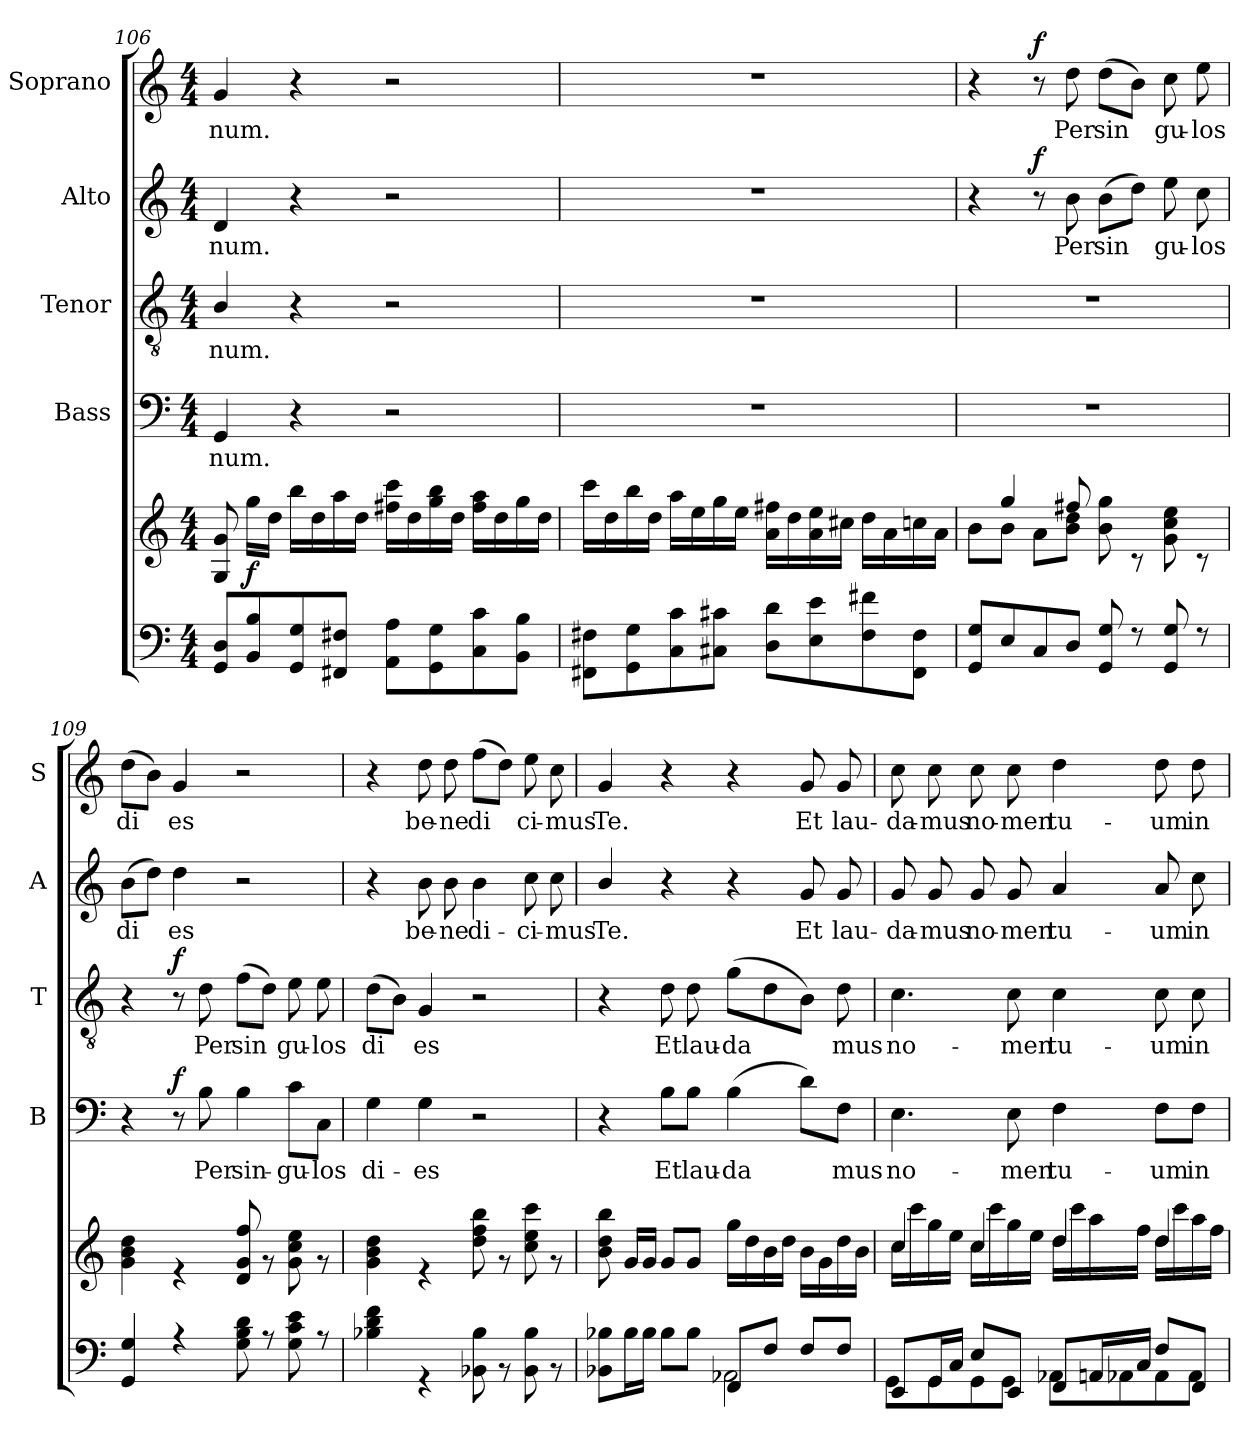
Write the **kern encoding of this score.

**kern	**kern	**dynam	**kern	**text	**dynam	**kern	**text	**dynam	**kern	**text	**dynam	**kern	**text	**dynam
*part6	*part5	*part5	*part4	*part4	*part4	*part3	*part3	*part3	*part2	*part2	*part2	*part1	*part1	*part1
*staff6	*staff5	*staff5	*staff4	*staff4	*staff4	*staff3	*staff3	*staff3	*staff2	*staff2	*staff2	*staff1	*staff1	*staff1
*	*	*	*I"Bass	*	*	*I"Tenor	*	*	*I"Alto	*	*	*I"Soprano	*	*
*	*	*	*I'B	*	*	*I'T	*	*	*I'A	*	*	*I'S	*	*
*clefF4	*clefG2	*	*clefF4	*	*	*clefGv2	*	*	*clefG2	*	*	*clefG2	*	*
*k[]	*k[]	*	*k[]	*	*	*k[]	*	*	*k[]	*	*	*k[]	*	*
*C:	*C:	*	*C:	*	*	*C:	*	*	*C:	*	*	*C:	*	*
*M4/4	*M4/4	*	*M4/4	*	*	*M4/4	*	*	*M4/4	*	*	*M4/4	*	*
=106	=106	=106	=106	=106	=106	=106	=106	=106	=106	=106	=106	=106	=106	=106
!	!	!	!	!LO:LY:b	!	!	!LO:LY:b	!	!	!LO:LY:b	!	!	!LO:LY:b	!
8GG/ 8D/L	8G/ 8g/	.	4GG/	num.	.	4B/	-num.	.	4d/	num.	.	4g/	num.	.
!	!	!LO:DY:b	!	!	!	!	!	!	!	!	!	!	!	!
8BB/ 8B/	16gg\LL	f	.	.	.	.	.	.	.	.	.	.	.	.
.	16dd\JJ	.	.	.	.	.	.	.	.	.	.	.	.	.
8GG/ 8G/	16bb\LL	.	4r	.	.	4r	.	.	4r	.	.	4r	.	.
.	16dd\	.	.	.	.	.	.	.	.	.	.	.	.	.
8FF#X/ 8F#X/J	16aa\	.	.	.	.	.	.	.	.	.	.	.	.	.
.	16dd\JJ	.	.	.	.	.	.	.	.	.	.	.	.	.
8AA\ 8A\L	16ff#X\ 16ccc\LL	.	2r	.	.	2r	.	.	2r	.	.	2r	.	.
.	16dd\	.	.	.	.	.	.	.	.	.	.	.	.	.
8GG\ 8G\	16gg\ 16bb\	.	.	.	.	.	.	.	.	.	.	.	.	.
.	16dd\JJ	.	.	.	.	.	.	.	.	.	.	.	.	.
8C\ 8c\	16ff#\ 16aa\LL	.	.	.	.	.	.	.	.	.	.	.	.	.
.	16dd\	.	.	.	.	.	.	.	.	.	.	.	.	.
8BB\ 8B\J	16gg\	.	.	.	.	.	.	.	.	.	.	.	.	.
.	16dd\JJ	.	.	.	.	.	.	.	.	.	.	.	.	.
=107	=107	=107	=107	=107	=107	=107	=107	=107	=107	=107	=107	=107	=107	=107
8FF#X\ 8F#X\L	16ccc\LL	.	1r	.	.	1r	.	.	1r	.	.	1r	.	.
.	16dd\	.	.	.	.	.	.	.	.	.	.	.	.	.
8GG\ 8G\	16bb\	.	.	.	.	.	.	.	.	.	.	.	.	.
.	16dd\JJ	.	.	.	.	.	.	.	.	.	.	.	.	.
8C\ 8c\	16aa\LL	.	.	.	.	.	.	.	.	.	.	.	.	.
.	16ee\	.	.	.	.	.	.	.	.	.	.	.	.	.
8C#X\ 8c#X\J	16gg\	.	.	.	.	.	.	.	.	.	.	.	.	.
.	16ee\JJ	.	.	.	.	.	.	.	.	.	.	.	.	.
8D\ 8d\L	16a\ 16ff#X\LL	.	.	.	.	.	.	.	.	.	.	.	.	.
.	16dd\	.	.	.	.	.	.	.	.	.	.	.	.	.
8E\ 8e\	16a\ 16ee\	.	.	.	.	.	.	.	.	.	.	.	.	.
.	16cc#X\JJ	.	.	.	.	.	.	.	.	.	.	.	.	.
8F#\ 8f#X\	16dd\LL	.	.	.	.	.	.	.	.	.	.	.	.	.
.	16a\	.	.	.	.	.	.	.	.	.	.	.	.	.
8FF#\ 8F#\J	16ccn\	.	.	.	.	.	.	.	.	.	.	.	.	.
.	16a\JJ	.	.	.	.	.	.	.	.	.	.	.	.	.
!!LO:LB:g=z
=108	=108	=108	=108	=108	=108	=108	=108	=108	=108	=108	=108	=108	=108	=108
*^	*^	*	*	*	*	*	*	*	*	*	*	*	*	*
8GG/ 8G/L	1ryy	8ryy	8b\L	.	1r	.	.	1r	.	.	4r	.	.	4r	.	.
8E/	.	4gg/	8b\J	.	.	.	.	.	.	.	.	.	.	.	.	.
!	!	!	!	!	!	!	!	!	!	!	!	!	!LO:DY:b	!	!	!LO:DY:b
8C/	.	.	8a\L	.	.	.	.	.	.	.	8r	.	f	8r	.	f
!	!	!	!	!	!	!	!	!	!	!	!	!LO:LY:b	!	!	!LO:LY:b	!
8D/J	.	8ff#X/	8b\ 8dd\J	.	.	.	.	.	.	.	8b\	Per	.	8dd\	Per	.
!	!	!	!	!	!	!	!	!	!	!	!	!LO:LY:b	!	!	!LO:LY:b	!
8GG/ 8G/	.	2ryy	8b\ 8gg\	.	.	.	.	.	.	.	(>8b\L	sin­	.	(>8dd\L	sin­	.
8r	.	.	8rc	.	.	.	.	.	.	.	8dd\J)	.	.	8b\J)	.	.
!	!	!	!	!	!	!	!	!	!	!	!	!LO:LY:b	!	!	!LO:LY:b	!
8GG/ 8G/	.	.	8g\ 8cc\ 8ee\	.	.	.	.	.	.	.	8ee\	gu-	.	8cc\	gu-	.
!	!	!	!	!	!	!	!	!	!	!	!	!LO:LY:b	!	!	!LO:LY:b	!
8r	.	.	8rc	.	.	.	.	.	.	.	8cc\	-los	.	8ee\	-los	.
=109	=109	=109	=109	=109	=109	=109	=109	=109	=109	=109	=109	=109	=109	=109	=109	=109
!	!	!	!	!	!	!	!	!	!	!	!	!LO:LY:b	!	!	!LO:LY:b	!
4GG/ 4G/	1ryy	1ryy	4g\ 4b\ 4dd\	.	4r	.	.	4r	.	.	(>8b\L	di­	.	(>8dd\L	di­	.
.	.	.	.	.	.	.	.	.	.	.	8dd\J)	.	.	8b\J)	.	.
!	!	!	!	!	!	!	!LO:DY:b	!	!	!LO:DY:b	!	!LO:LY:b	!	!	!LO:LY:b	!
4r	.	.	4r	.	8r	.	f	8r	.	f	4dd\	es	.	4g/	es	.
!	!	!	!	!	!	!LO:LY:b	!	!	!LO:LY:b	!	!	!	!	!	!	!
.	.	.	.	.	8B\	Per	.	8d\	Per	.	.	.	.	.	.	.
!	!	!	!	!	!	!LO:LY:b	!	!	!LO:LY:b	!	!	!	!	!	!	!
8G\ 8B\ 8d\	.	.	8d/ 8g/ 8ff/	.	4B\	sin-	.	(>8f\L	sin­	.	2r	.	.	2r	.	.
8r	.	.	8r	.	.	.	.	8d\J)	.	.	.	.	.	.	.	.
!	!	!	!	!	!	!LO:LY:b	!	!	!LO:LY:b	!	!	!	!	!	!	!
8G\ 8c\ 8e\	.	.	8g\ 8cc\ 8ee\	.	8c\L	-gu-	.	8e\	gu-	.	.	.	.	.	.	.
!	!	!	!	!	!	!LO:LY:b	!	!	!LO:LY:b	!	!	!	!	!	!	!
8r	.	.	8r	.	8C\J	-los	.	8e\	-los	.	.	.	.	.	.	.
=110	=110	=110	=110	=110	=110	=110	=110	=110	=110	=110	=110	=110	=110	=110	=110	=110
!	!	!	!	!	!	!LO:LY:b	!	!	!LO:LY:b	!	!	!	!	!	!	!
1ryy	4B-X\ 4d\ 4f\	1ryy	4g\ 4b\ 4dd\	.	4G\	di-	.	(>8d\L	di­	.	4r	.	.	4r	.	.
.	.	.	.	.	.	.	.	8B\J)	.	.	.	.	.	.	.	.
!	!	!	!	!	!	!LO:LY:b	!	!	!LO:LY:b	!	!	!LO:LY:b	!	!	!LO:LY:b	!
.	4r	.	4r	.	4G\	-es	.	4G/	es	.	8b\	be-	.	8dd\	be-	.
!	!	!	!	!	!	!	!	!	!	!	!	!LO:LY:b	!	!	!LO:LY:b	!
.	.	.	.	.	.	.	.	.	.	.	8b\	-ne	.	8dd\	-ne	.
!	!	!	!	!	!	!	!	!	!	!	!	!LO:LY:b	!	!	!LO:LY:b	!
.	8BB-X\ 8B-\	.	8dd\ 8ff\ 8bb\	.	2r	.	.	2r	.	.	4b\	di-	.	(>8ff\L	di­	.
.	8r	.	8r	.	.	.	.	.	.	.	.	.	.	8dd\J)	.	.
!	!	!	!	!	!	!	!	!	!	!	!	!LO:LY:b	!	!	!LO:LY:b	!
.	8BB-\ 8B-\	.	8cc\ 8ee\ 8ccc\	.	.	.	.	.	.	.	8cc\	-ci-	.	8ee\	ci-	.
!	!	!	!	!	!	!	!	!	!	!	!	!LO:LY:b	!	!	!LO:LY:b	!
.	8r	.	8r	.	.	.	.	.	.	.	8cc\	-mus	.	8cc\	-mus	.
=111	=111	=111	=111	=111	=111	=111	=111	=111	=111	=111	=111	=111	=111	=111	=111	=111
!	!	!	!	!	!	!	!	!	!	!	!	!LO:LY:b	!	!	!LO:LY:b	!
2ryy	8BB-X\ 8B-X\L	4ryy	8b\ 8dd\ 8bb\	.	4r	.	.	4r	.	.	4b/	Te.	.	4g/	Te.	.
.	16B-\L	.	16g/LL	.	.	.	.	.	.	.	.	.	.	.	.	.
.	16B-\JJ	.	16g/JJ	.	.	.	.	.	.	.	.	.	.	.	.	.
!	!	!	!	!	!	!LO:LY:b	!	!	!LO:LY:b	!	!	!	!	!	!	!
.	8B-\L	4ryy	8g/L	.	8B\L	Et	.	8d\	Et	.	4r	.	.	4r	.	.
!	!	!	!	!	!	!LO:LY:b	!	!	!LO:LY:b	!	!	!	!	!	!	!
.	8B-\J	.	8g/J	.	8B\J	lau-	.	8d\	lau-	.	.	.	.	.	.	.
!	!	!	!	!	!	!LO:LY:b	!	!	!LO:LY:b	!	!	!	!	!	!	!
8FF/L	2AA-X\	2ryy	16gg\LL	.	(>4B\	-da­	.	(>8g\L	-da­	.	4r	.	.	4r	.	.
.	.	.	16dd\	.	.	.	.	.	.	.	.	.	.	.	.	.
8F/J	.	.	16b\	.	.	.	.	8d\	.	.	.	.	.	.	.	.
.	.	.	16dd\JJ	.	.	.	.	.	.	.	.	.	.	.	.	.
!	!	!	!	!	!	!	!	!	!	!	!	!LO:LY:b	!	!	!LO:LY:b	!
8F/L	.	.	16b\LL	.	8d\L)	.	.	8B\J)	.	.	8g/	Et	.	8g/	Et	.
.	.	.	16g\	.	.	.	.	.	.	.	.	.	.	.	.	.
!	!	!	!	!	!	!LO:LY:b	!	!	!LO:LY:b	!	!	!LO:LY:b	!	!	!LO:LY:b	!
8F/J	.	.	16dd\	.	8F\J	mus	.	8d\	mus	.	8g/	lau-	.	8g/	lau-	.
.	.	.	16b\JJ	.	.	.	.	.	.	.	.	.	.	.	.	.
!!LO:LB:g=z
=112	=112	=112	=112	=112	=112	=112	=112	=112	=112	=112	=112	=112	=112	=112	=112	=112
!	!	!	!	!	!	!LO:LY:b	!	!	!LO:LY:b	!	!	!LO:LY:b	!	!	!LO:LY:b	!
8EE/L	8GG\L	4cc/	16cc\LL	.	4.E\	no-	.	4.c\	no-	.	8g/	-da-	.	8cc\	-da-	.
.	.	.	16ccc\	.	.	.	.	.	.	.	.	.	.	.	.	.
!	!	!	!	!	!	!	!	!	!	!	!	!LO:LY:b	!	!	!LO:LY:b	!
16GG/L	8GG\	.	16gg\	.	.	.	.	.	.	.	8g/	-mus	.	8cc\	-mus	.
16C/JJ	.	.	16ee\JJ	.	.	.	.	.	.	.	.	.	.	.	.	.
!	!	!	!	!	!	!	!	!	!	!	!	!LO:LY:b	!	!	!LO:LY:b	!
8E/L	8GG\	4cc/	16cc\LL	.	.	.	.	.	.	.	8g/	no-	.	8cc\	no-	.
.	.	.	16ccc\	.	.	.	.	.	.	.	.	.	.	.	.	.
!	!	!	!	!	!	!LO:LY:b	!	!	!LO:LY:b	!	!	!LO:LY:b	!	!	!LO:LY:b	!
8EE/J	8GG\J	.	16gg\	.	8E\	-men	.	8c\	-men	.	8g/	-men	.	8cc\	-men	.
.	.	.	16ee\JJ	.	.	.	.	.	.	.	.	.	.	.	.	.
!	!	!	!	!	!	!LO:LY:b	!	!	!LO:LY:b	!	!	!LO:LY:b	!	!	!LO:LY:b	!
8FF/L	8AA-X\L	4dd/	16dd\LL	.	4F\	tu-	.	4c\	tu-	.	4a/	tu-	.	4dd\	tu-	.
.	.	.	16ccc\	.	.	.	.	.	.	.	.	.	.	.	.	.
16AA/L	8AA-X\	.	16aa\	.	.	.	.	.	.	.	.	.	.	.	.	.
16C/JJ	.	.	16ff\JJ	.	.	.	.	.	.	.	.	.	.	.	.	.
!	!	!	!	!	!	!LO:LY:b	!	!	!LO:LY:b	!	!	!LO:LY:b	!	!	!LO:LY:b	!
8F/L	8AA-\	4dd/	16dd\LL	.	8F\L	-um	.	8c\	-um	.	8a/	-um	.	8dd\	-um	.
.	.	.	16ccc\	.	.	.	.	.	.	.	.	.	.	.	.	.
!	!	!	!	!	!	!LO:LY:b	!	!	!LO:LY:b	!	!	!LO:LY:b	!	!	!LO:LY:b	!
8FF/J	8AA-\J	.	16aa\	.	8F\J	in	.	8c\	in	.	8cc\	in	.	8dd\	in	.
.	.	.	16ff\JJ	.	.	.	.	.	.	.	.	.	.	.	.	.
*v	*v	*	*	*	*	*	*	*	*	*	*	*	*	*	*	*
*	*v	*v	*	*	*	*	*	*	*	*	*	*	*	*	*
=	=	=	=	=	=	=	=	=	=	=	=	=	=	=
*-	*-	*-	*-	*-	*-	*-	*-	*-	*-	*-	*-	*-	*-	*-
